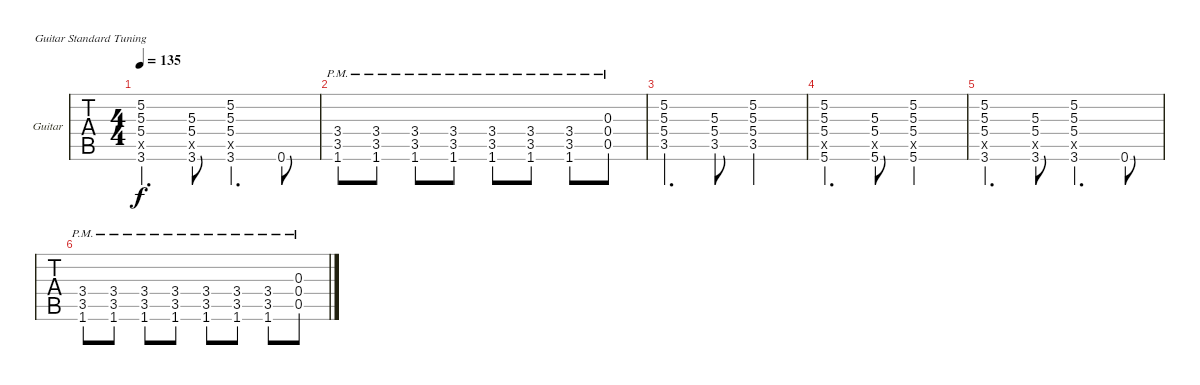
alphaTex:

\bracketExtendMode groupsimilarinstruments
\firstSystemTrackNameOrientation horizontal
\otherSystemsTrackNameOrientation horizontal
\track ("Guitar" "Guitar") {multiBarRest instrument distortionguitar}
\staff {tabs}
\tuning (E4 B3 G3 D3 A2 E2)
\ts (4 4)
\tempo 135
\clef g2
\ks c
(5.2 5.3 5.4 0.5{x} 3.6).4{d dy f} (5.3 5.4 0.5{x} 3.6).8 (5.2 5.3 5.4 0.5{x} 3.6).4{d} 0.6.8 |
(3.4{pm} 3.5{pm} 1.6{pm}).8 (3.4{pm} 3.5{pm} 1.6{pm}).8 (3.4{pm} 3.5{pm} 1.6{pm}).8 (3.4{pm} 3.5{pm} 1.6{pm}).8 (3.4{pm} 3.5{pm} 1.6{pm}).8 (3.4{pm} 3.5{pm} 1.6{pm}).8 (3.4{pm} 3.5{pm} 1.6{pm}).8 (0.3{pm} 0.4{pm} 0.5{pm}).8 |
(5.2 5.3 5.4 3.5).4{d} (5.3 5.4 3.5).8 (5.2 5.3 5.4 3.5).2 |
(5.2 5.3 5.4 0.5{x} 5.6).4{d} (5.3 5.4 0.5{x} 5.6).8 (5.2 5.3 5.4 0.5{x} 5.6).2 |
(5.2 5.3 5.4 0.5{x} 3.6).4{d} (5.3 5.4 0.5{x} 3.6).8 (5.2 5.3 5.4 0.5{x} 3.6).4{d} 0.6.8 |
(3.4{pm} 3.5{pm} 1.6{pm}).8 (3.4{pm} 3.5{pm} 1.6{pm}).8 (3.4{pm} 3.5{pm} 1.6{pm}).8 (3.4{pm} 3.5{pm} 1.6{pm}).8 (3.4{pm} 3.5{pm} 1.6{pm}).8 (3.4{pm} 3.5{pm} 1.6{pm}).8 (3.4{pm} 3.5{pm} 1.6{pm}).8 (0.3{pm} 0.4{pm} 0.5{pm}).8
